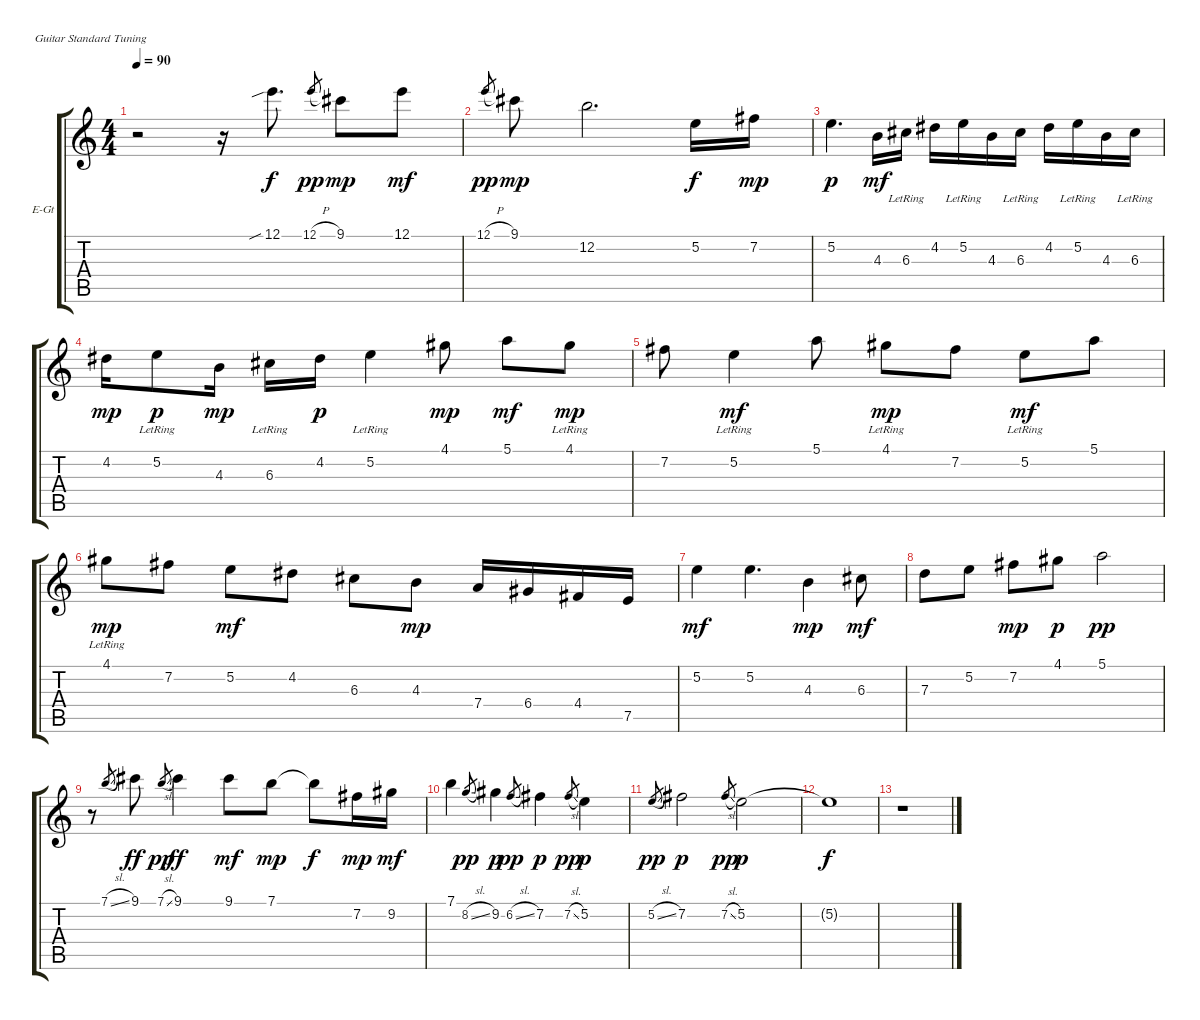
\bracketExtendMode groupsimilarinstruments
\firstSystemTrackNameOrientation horizontal
\otherSystemsTrackNameOrientation horizontal
\track ("Electric Guitar" "E-Gt") {instrument electricguitarjazz}
\staff {score tabs}
\tuning (E4 B3 G3 D3 A2 E2)
\ts (4 4)
\tempo 90
\clef g2
\ks c
r.2{dy f} r.16 12.1{sib}.8{d} 12.1{h}.8{gr dy pp} 9.1.8{dy mp} 12.1.8{dy mf} |
12.1{h}.8{gr dy pp} 9.1.8{dy mp} 12.2.2{d} 5.2.16{dy f} 7.2.16{dy mp} |
5.2.4{d dy p} 4.3.16{dy mf} 6.3{lr}.16 4.2.16 5.2{lr}.16 4.3.16 6.3{lr}.16 4.2.16 5.2{lr}.16 4.3.16 6.3{lr}.16 |
4.2.16{dy mp} 5.2{lr}.8{dy p} 4.3.16{dy mp} 6.3{lr}.16 4.2.16{dy p} 5.2{lr}.4 4.1.8{dy mp} 5.1.8{dy mf} 4.1{lr}.8{dy mp} |
7.2.8 5.2{lr}.4{dy mf} 5.1.8 4.1{lr}.8{dy mp} 7.2.8 5.2{lr}.8{dy mf} 5.1.8 |
4.1{lr}.8{dy mp} 7.2.8 5.2.8{dy mf} 4.2.8 6.3.8 4.3.8{dy mp} 7.4.16 6.4.16 4.4.16 7.5.16 |
5.2.4{dy mf} 5.2.4{d} 4.3.4{dy mp} 6.3.8{dy mf} |
7.3.8 5.2.8 7.2.8{dy mp} 4.1.8{dy p} 5.1.2{dy pp} |
r.8 7.1{sl}.8{gr} 9.1.8{dy ff} 7.1{sl}.8{gr dy pp} 9.1.4{dy ff} 9.1.8{dy mf} 7.1.8{dy mp} 7.1{t}.8{dy f} 7.2.16{dy mp} 9.2.16{dy mf} |
7.1.4 8.2{sl}.8{gr dy pp} 9.2.4{dy p} 6.2{sl}.8{gr dy pp} 7.2.4{dy p} 7.2{sl}.8{gr dy pp} 5.2.4{dy p} |
5.2{sl}.8{gr dy pp} 7.2.2{dy p} 7.2{sl}.8{gr dy pp} 5.2.2{dy p} |
5.2{t}.1{dy f} |
r.1
